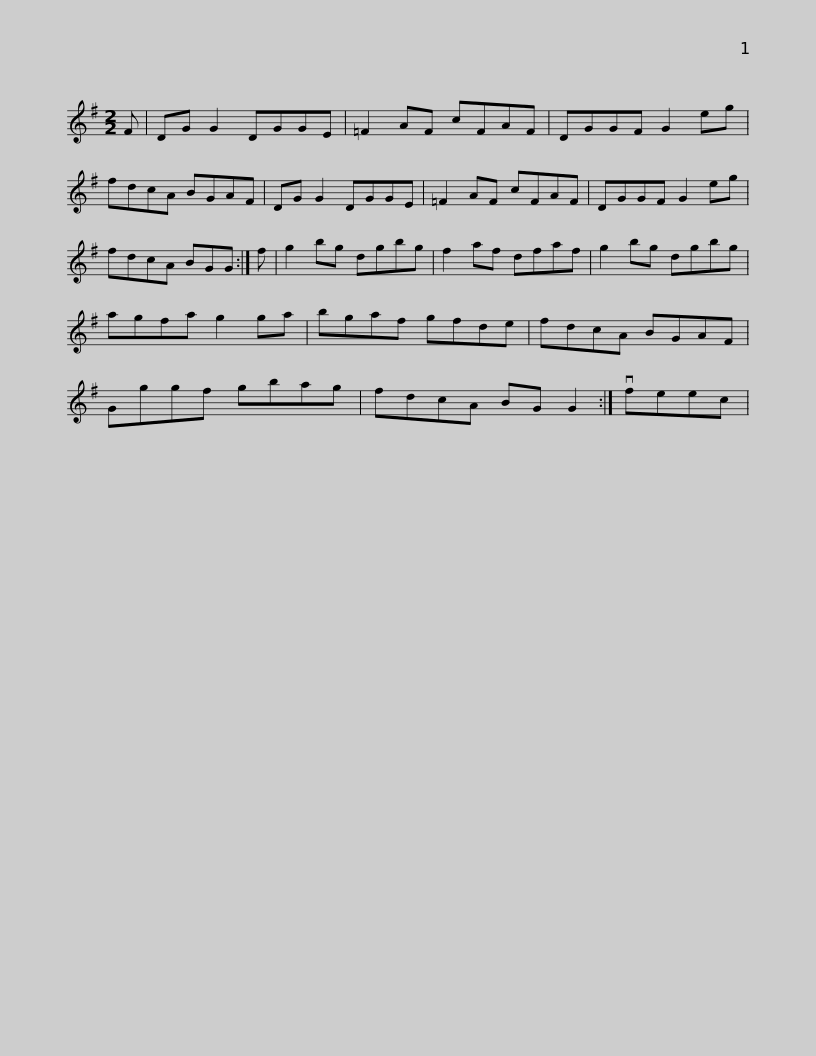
X:1
L:1/8
M:2/2
I:linebreak $
K:G
V:1 treble
V:1
 F | DG G2 DGGE | =F2 AF cFAF | DGGF G2 eg | fdcA BGAF | %5
 DG G2 DGGE | =F2 AF cFAF |$ DGGF G2 eg | fdcA BGG :| f | %10
 g2 bg dgbg | f2 af dfaf | g2 bg dgbg |$ agfa g2 ga | bgaf gfde | %15
 fdcA BGAF | Gggf gbag | fdcA BG G2 :| vfeec | %19
